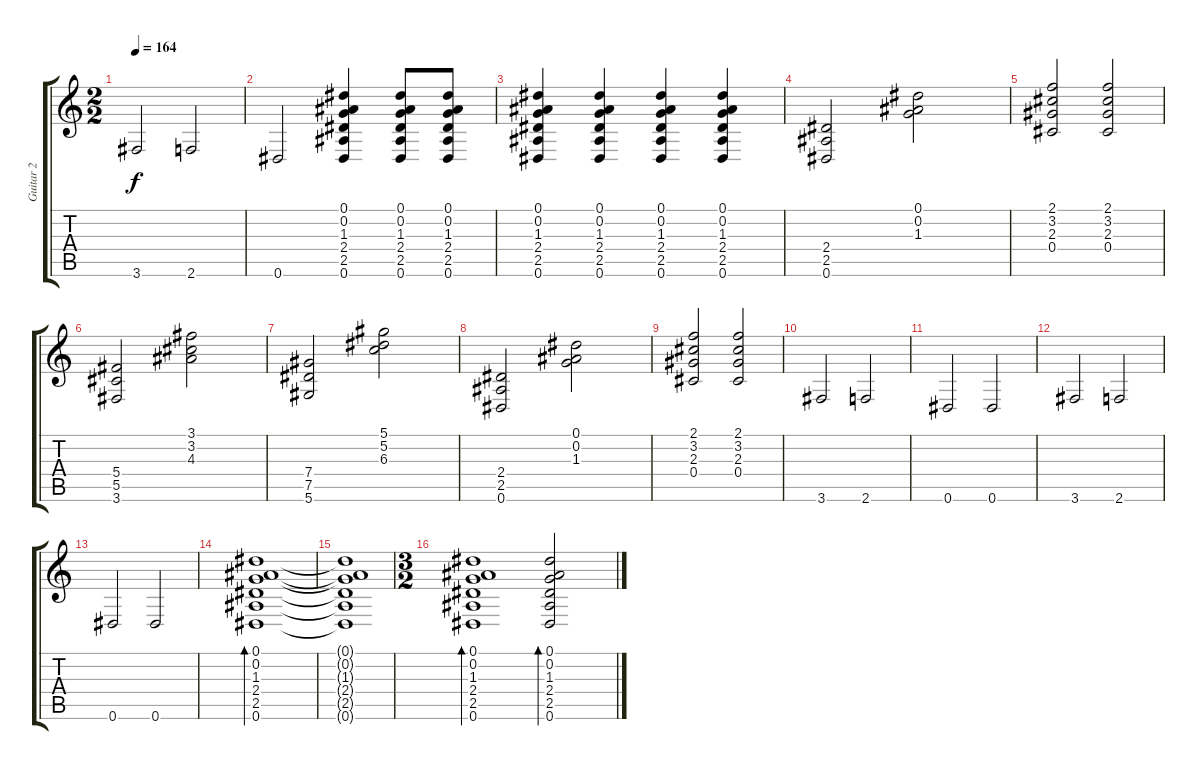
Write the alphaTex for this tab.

\track ("Guitar 2" "Guitar 2") {instrument electricguitarclean}
\staff {score tabs}
\tuning (Eb4 Bb3 Gb3 Db3 Ab2 Eb2) {hide}
\ts (2 2)
\tempo 164
\clef g2
\ks c
3.6.2{dy f} 2.6.2 |
0.6.2 (0.1 0.2 1.3 2.4 2.5 0.6).4 (0.1 0.2 1.3 2.4 2.5 0.6).8 (0.1 0.2 1.3 2.4 2.5 0.6).8 |
(0.1 0.2 1.3 2.4 2.5 0.6).4 (0.1 0.2 1.3 2.4 2.5 0.6).4 (0.1 0.2 1.3 2.4 2.5 0.6).4 (0.1 0.2 1.3 2.4 2.5 0.6).4 |
(2.4 2.5 0.6).2 (0.1 0.2 1.3).2 |
(2.1 3.2 2.3 0.4).2 (2.1 3.2 2.3 0.4).2 |
(5.4 5.5 3.6).2 (3.1 3.2 4.3).2 |
(7.4 7.5 5.6).2 (5.1 5.2 6.3).2 |
(2.4 2.5 0.6).2 (0.1 0.2 1.3).2 |
(2.1 3.2 2.3 0.4).2 (2.1 3.2 2.3 0.4).2 |
3.6.2 2.6.2 |
0.6.2 0.6.2 |
3.6.2 2.6.2 |
0.6.2 0.6.2 |
(0.1 0.2 1.3 2.4 2.5 0.6).1{bd 240} |
(0.1{t} 0.2{t} 1.3{t} 2.4{t} 2.5{t} 0.6{t}).1 |
\ts (3 2)
(0.1 0.2 1.3 2.4 2.5 0.6).1{bd 120} (0.1 0.2 1.3 2.4 2.5 0.6).2{bd 120}
